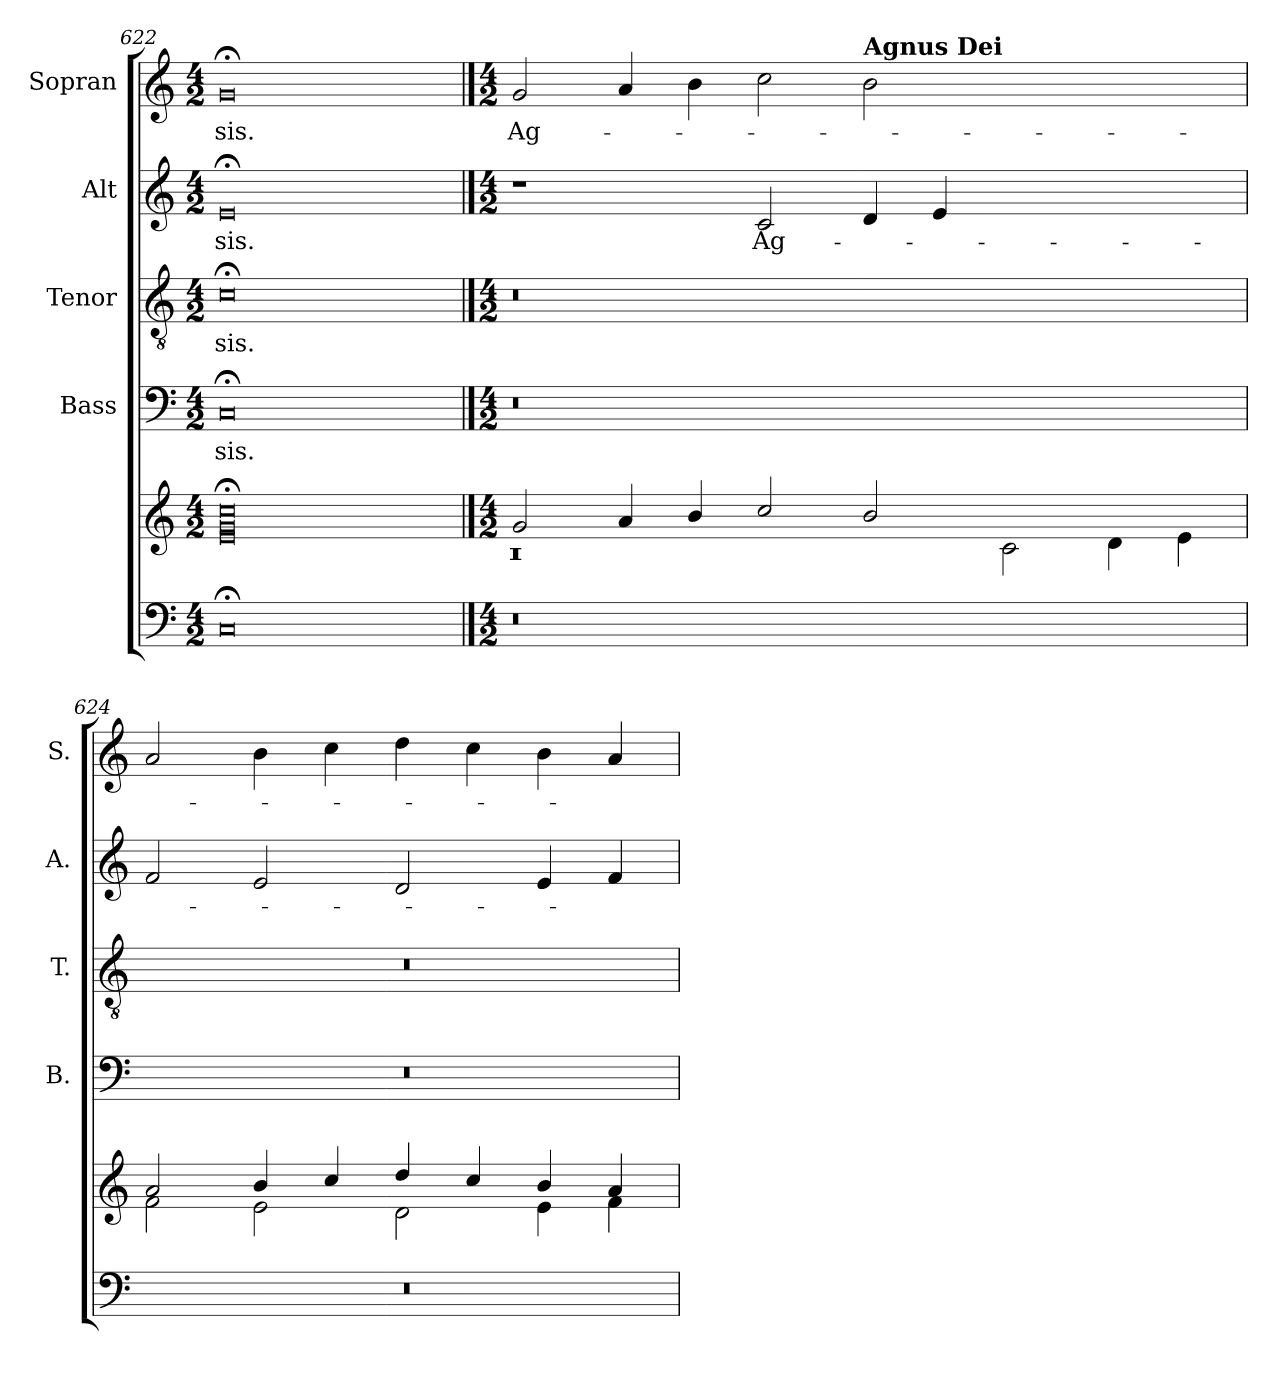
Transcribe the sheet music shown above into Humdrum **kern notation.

**kern	**kern	**kern	**text	**kern	**text	**kern	**text	**kern	**text
*part5	*part5	*part4	*part4	*part3	*part3	*part2	*part2	*part1	*part1
*staff6	*staff5	*staff4	*staff4	*staff3	*staff3	*staff2	*staff2	*staff1	*staff1
*	*	*I"Bass	*	*I"Tenor	*	*I"Alt	*	*I"Sopran	*
*	*	*I'B.	*	*I'T.	*	*I'A.	*	*I'S.	*
*clefF4	*clefG2	*clefF4	*	*clefGv2	*	*clefG2	*	*clefG2	*
*k[]	*k[]	*k[]	*	*k[]	*	*k[]	*	*k[]	*
*C:	*C:	*C:	*	*C:	*	*C:	*	*C:	*
*M4/2	*M4/2	*M4/2	*	*M4/2	*	*M4/2	*	*M4/2	*
=622	=622	=622	=622	=622	=622	=622	=622	=622	=622
!	!	!	!LO:LY:b	!	!LO:LY:b	!	!LO:LY:b	!	!LO:LY:b
0C;<	0e;< 0g;< 0cc;<	0C;<	-sis.	0c;<	-sis.	0e;<	-sis.	0g;<	-sis.
!!LO:PB:g=z
==623	==623	==623	==623	==623	==623	==623	==623	==623	==623
*M4/2	*M4/2	*M4/2	*	*M4/2	*	*M4/2	*	*M4/2	*
*	*^	*	*	*	*	*	*	*	*
!	!	!	!	!	!	!	!	!	!	!LO:LY:b
0r	2g/	0rB	0r	.	0r	.	1r	.	2g/	Ag-
.	4a/	.	.	.	.	.	.	.	4a/	.
.	4b/	.	.	.	.	.	.	.	4b\	.
!	!	!	!	!	!	!	!	!LO:LY:b	!	!
.	2cc/	.	.	.	.	.	2c/	Ag-	2cc\	.
!	!	!	!	!	!	!	!	!	!LO:TX:a:B:t=Agnus Dei	!
.	2b/	.	.	.	.	.	4d/	.	2b\	.
.	.	.	.	.	.	.	4e/	.	.	.
1ryy	1ryy	2c\	1ryy	.	1ryy	.	1ryy	.	1ryy	.
.	.	4d\	.	.	.	.	.	.	.	.
.	.	4e\	.	.	.	.	.	.	.	.
=624	=624	=624	=624	=624	=624	=624	=624	=624	=624	=624
0r	2a/	2f\	0r	.	0r	.	2f/	.	2a/	.
.	4b/	2e\	.	.	.	.	2e/	.	4b\	.
.	4cc/	.	.	.	.	.	.	.	4cc\	.
.	4dd/	2d\	.	.	.	.	2d/	.	4dd\	.
.	4cc/	.	.	.	.	.	.	.	4cc\	.
.	4b/	4e\	.	.	.	.	4e/	.	4b\	.
.	4a/	4f\	.	.	.	.	4f/	.	4a/	.
*	*v	*v	*	*	*	*	*	*	*	*
=	=	=	=	=	=	=	=	=	=
*-	*-	*-	*-	*-	*-	*-	*-	*-	*-
